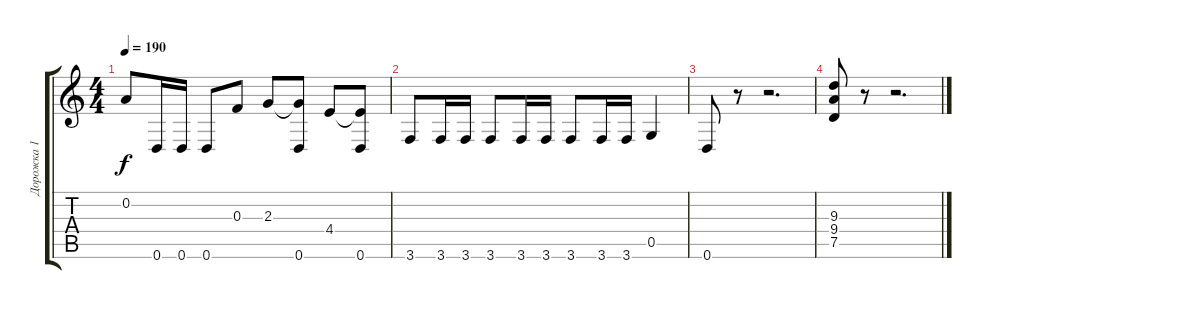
\track ("Дорожка 1" "Дорожка 1") {instrument distortionguitar}
\staff {score tabs}
\tuning (D4 A3 F3 C3 G2 D2) {hide}
\ts (4 4)
\tempo 190
\clef g2
\ks c
0.2.8{dy f} 0.6.16 0.6.16 0.6.8 0.3.8 2.3.8 (2.3{t} 0.6).8 4.4.8 (4.4{t} 0.6).8 |
3.6.8 3.6.16 3.6.16 3.6.8 3.6.16 3.6.16 3.6.8 3.6.16 3.6.16 0.5.4 |
0.6.8 r.8 r.2{d} |
(9.3 9.4 7.5).8 r.8 r.2{d}
